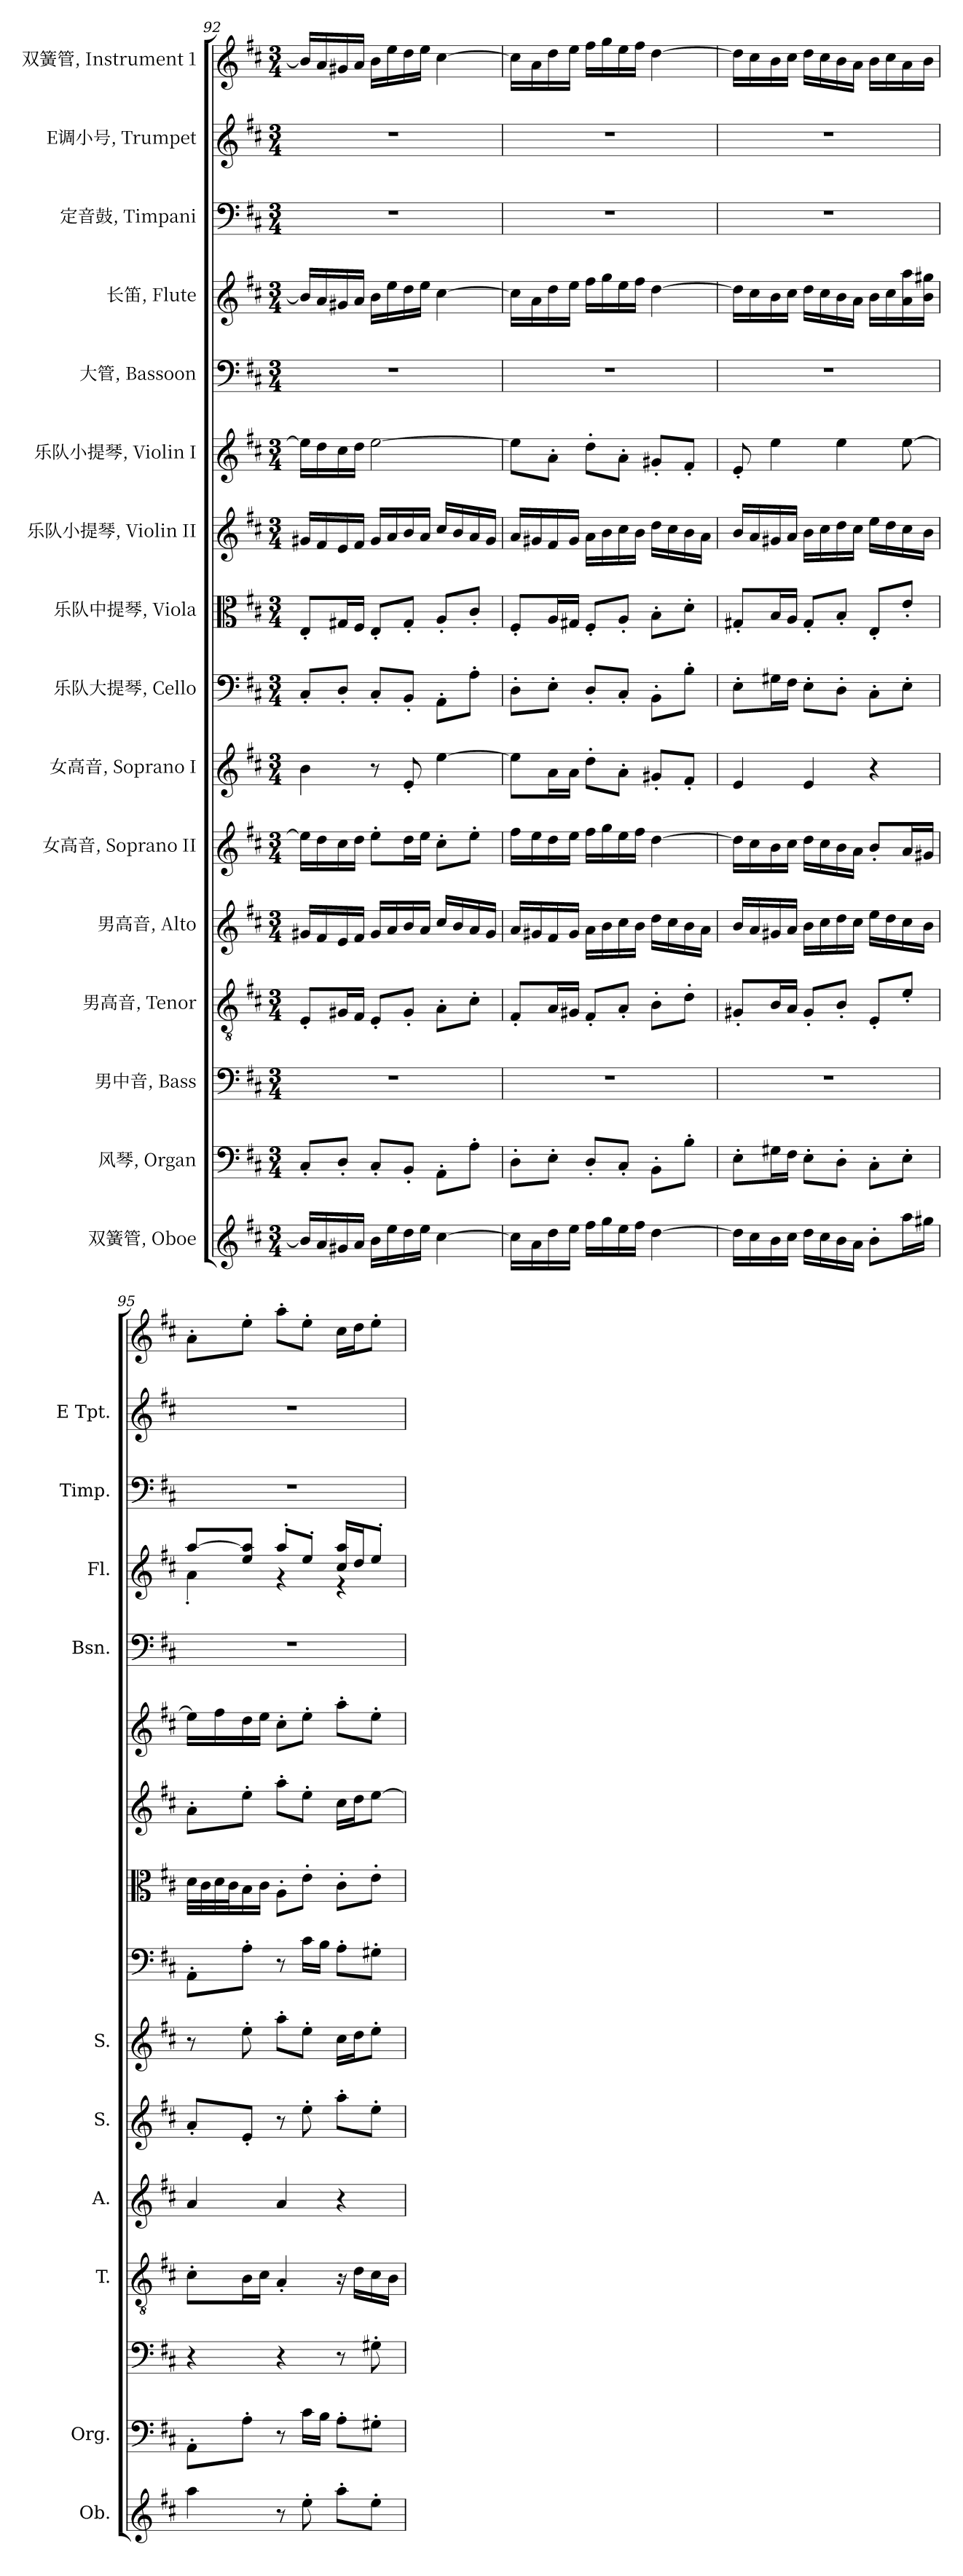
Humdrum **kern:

**kern	**kern	**kern	**kern	**kern	**kern	**kern	**kern	**kern	**kern	**kern	**kern	**kern	**kern	**kern	**kern
*part16	*part15	*part14	*part13	*part12	*part11	*part10	*part9	*part8	*part7	*part6	*part5	*part4	*part3	*part2	*part1
*staff16	*staff15	*staff14	*staff13	*staff12	*staff11	*staff10	*staff9	*staff8	*staff7	*staff6	*staff5	*staff4	*staff3	*staff2	*staff1
*I"双簧管, Oboe	*I"风琴, Organ	*I"男中音, Bass	*I"男高音, Tenor	*I"男高音, Alto	*I"女高音, Soprano II	*I"女高音, Soprano I	*I"乐队大提琴, Cello	*I"乐队中提琴, Viola	*I"乐队小提琴, Violin II	*I"乐队小提琴, Violin I	*I"大管, Bassoon	*I"长笛, Flute	*I"定音鼓, Timpani	*I"E调小号, Trumpet	*I"双簧管, Instrument  1
*I'Ob.	*I'Org.	*	*I'T.	*I'A.	*I'S.	*I'S.	*	*	*	*	*I'Bsn.	*I'Fl.	*I'Timp.	*I'E Tpt.	*
*clefG2	*clefF4	*clefF4	*clefGv2	*clefG2	*clefG2	*clefG2	*clefF4	*clefC3	*clefG2	*clefG2	*clefF4	*clefG2	*clefF4	*clefG2	*clefG2
*	*	*	*	*	*	*	*	*	*	*	*	*	*	*ITrd-3c-4	*
*k[f#c#]	*k[f#c#]	*k[f#c#]	*k[f#c#]	*k[f#c#]	*k[f#c#]	*k[f#c#]	*k[f#c#]	*k[f#c#]	*k[f#c#]	*k[f#c#]	*k[f#c#]	*k[f#c#]	*k[f#c#]	*k[b-e-a-d-g-c-]	*k[f#c#]
*M3/4	*M3/4	*M3/4	*M3/4	*M3/4	*M3/4	*M3/4	*M3/4	*M3/4	*M3/4	*M3/4	*M3/4	*M3/4	*M3/4	*M3/4	*M3/4
=92	=92	=92	=92	=92	=92	=92	=92	=92	=92	=92	=92	=92	=92	=92	=92
16b/LL]	8C#'/L	2.r	8E'/L	16g#X/LL	16ee\LL]	4b\	8C#'/L	8E'/L	16g#X/LL	16ee\LL]	2.r	16b/LL]	2.r	2.r	16b/LL]
16a/	.	.	.	16f#/	16dd\	.	.	.	16f#/	16dd\	.	16a/	.	.	16a/
16g#X/	8D'/J	.	16G#X/L	16e/	16cc#\	.	8D'/J	16G#X/L	16e/	16cc#\	.	16g#X/	.	.	16g#X/
16a/JJ	.	.	16F#/JJ	16f#/JJ	16dd\JJ	.	.	16F#/JJ	16f#/JJ	16dd\JJ	.	16a/JJ	.	.	16a/JJ
16b\LL	8C#'/L	.	8E'/L	16g#/LL	8ee'\L	8r	8C#'/L	8E'/L	16g#/LL	[2ee\	.	16b\LL	.	.	16b\LL
16ee\	.	.	.	16a/	.	.	.	.	16a/	.	.	16ee\	.	.	16ee\
16dd\	8BB'/J	.	8G#'/J	16b/	16dd\L	8e'/	8BB'/J	8G#'/J	16b/	.	.	16dd\	.	.	16dd\
16ee\JJ	.	.	.	16a/JJ	16ee\JJ	.	.	.	16a/JJ	.	.	16ee\JJ	.	.	16ee\JJ
[4cc#\	8AA'\L	.	8A'\L	16cc#/LL	8cc#'\L	[4ee\	8AA'\L	8A'/L	16cc#/LL	.	.	[4cc#\	.	.	[4cc#\
.	.	.	.	16b/	.	.	.	.	16b/	.	.	.	.	.	.
.	8A'\J	.	8c#'\J	16a/	8ee'\J	.	8A'\J	8c#'/J	16a/	.	.	.	.	.	.
.	.	.	.	16g#/JJ	.	.	.	.	16g#/JJ	.	.	.	.	.	.
=93	=93	=93	=93	=93	=93	=93	=93	=93	=93	=93	=93	=93	=93	=93	=93
16cc#\LL]	8D'\L	2.r	8F#'/L	16a/LL	16ff#\LL	8ee\L]	8D'\L	8F#'/L	16a/LL	8ee\L]	2.r	16cc#\LL]	2.r	2.r	16cc#\LL]
16a\	.	.	.	16g#X/	16ee\	.	.	.	16g#X/	.	.	16a\	.	.	16a\
16dd\	8E'\J	.	16A/L	16f#/	16dd\	16a\L	8E'\J	16A/L	16f#/	8a'\J	.	16dd\	.	.	16dd\
16ee\JJ	.	.	16G#X/JJ	16g#/JJ	16ee\JJ	16a\JJ	.	16G#X/JJ	16g#/JJ	.	.	16ee\JJ	.	.	16ee\JJ
16ff#\LL	8D'/L	.	8F#'/L	16a\LL	16ff#\LL	8dd'\L	8D'/L	8F#'/L	16a\LL	8dd'\L	.	16ff#\LL	.	.	16ff#\LL
16gg\	.	.	.	16b\	16gg\	.	.	.	16b\	.	.	16gg\	.	.	16gg\
16ee\	8C#'/J	.	8A'/J	16cc#\	16ee\	8a'\J	8C#'/J	8A'/J	16cc#\	8a'\J	.	16ee\	.	.	16ee\
16ff#\JJ	.	.	.	16b\JJ	16ff#\JJ	.	.	.	16b\JJ	.	.	16ff#\JJ	.	.	16ff#\JJ
[4dd\	8BB'\L	.	8B'\L	16dd\LL	[4dd\	8g#X'/L	8BB'\L	8B'\L	16dd\LL	8g#X'/L	.	[4dd\	.	.	[4dd\
.	.	.	.	16cc#\	.	.	.	.	16cc#\	.	.	.	.	.	.
.	8B'\J	.	8d'\J	16b\	.	8f#'/J	8B'\J	8d'\J	16b\	8f#'/J	.	.	.	.	.
.	.	.	.	16a\JJ	.	.	.	.	16a\JJ	.	.	.	.	.	.
!!LO:PB:g=z
=94	=94	=94	=94	=94	=94	=94	=94	=94	=94	=94	=94	=94	=94	=94	=94
16dd\LL]	8E'\L	2.r	8G#X'/L	16b/LL	16dd\LL]	4e/	8E'\L	8G#X'/L	16b/LL	8e'/	2.r	16dd\LL]	2.r	2.r	16dd\LL]
16cc#\	.	.	.	16a/	16cc#\	.	.	.	16a/	.	.	16cc#\	.	.	16cc#\
16b\	16G#X\L	.	16B/L	16g#X/	16b\	.	16G#X\L	16B/L	16g#X/	4ee\	.	16b\	.	.	16b\
16cc#\JJ	16F#\JJ	.	16A/JJ	16a/JJ	16cc#\JJ	.	16F#\JJ	16A/JJ	16a/JJ	.	.	16cc#\JJ	.	.	16cc#\JJ
16dd\LL	8E'\L	.	8G#'/L	16b\LL	16dd\LL	4e/	8E'\L	8G#'/L	16b\LL	.	.	16dd\LL	.	.	16dd\LL
16cc#\	.	.	.	16cc#\	16cc#\	.	.	.	16cc#\	.	.	16cc#\	.	.	16cc#\
16b\	8D'\J	.	8B'/J	16dd\	16b\	.	8D'\J	8B'/J	16dd\	4ee\	.	16b\	.	.	16b\
16a\JJ	.	.	.	16cc#\JJ	16a\JJ	.	.	.	16cc#\JJ	.	.	16a\JJ	.	.	16a\JJ
8b'\L	8C#'\L	.	8E'/L	16ee\LL	8b'/L	4r	8C#'\L	8E'/L	16ee\LL	.	.	16b\LL	.	.	16b\LL
.	.	.	.	16dd\	.	.	.	.	16dd\	.	.	16cc#\	.	.	16cc#\
16aa\L	8E'\J	.	8e'/J	16cc#\	16a/L	.	8E'\J	8e'/J	16cc#\	[8ee\	.	16a\ 16aa\	.	.	16a\
16gg#X\JJ	.	.	.	16b\JJ	16g#X/JJ	.	.	.	16b\JJ	.	.	16b\ 16gg#X\JJ	.	.	16b\JJ
=95	=95	=95	=95	=95	=95	=95	=95	=95	=95	=95	=95	=95	=95	=95	=95
*	*	*	*	*	*	*	*	*	*	*	*	*^	*	*	*
4aa\	8AA'\L	4r	8c#'\L	4a/	8a'/L	8r	8AA'\L	32d\LLL	8a'\L	16ee\LL]	2.r	[8aa/L	4a'\	2.r	2.r	8a'\L
.	.	.	.	.	.	.	.	32c#\	.	.	.	.	.	.	.	.
.	.	.	.	.	.	.	.	32d\	.	16ff#\	.	.	.	.	.	.
.	.	.	.	.	.	.	.	32c#\J	.	.	.	.	.	.	.	.
.	8A'\J	.	16B\L	.	8e'/J	8ee'\	8A'\J	16B\	8ee'\J	16dd\	.	8ee/ 8aa/]J	.	.	.	8ee'\J
.	.	.	16c#\JJ	.	.	.	.	16c#\JJ	.	16ee\JJ	.	.	.	.	.	.
8r	8r	4r	4A'/	4a/	8r	8aa'\L	8r	8A'\L	8aa'\L	8cc#'\L	.	8aa'/L	4r	.	.	8aa'\L
8ee'\	16c#\LL	.	.	.	8ee'\	8ee'\J	16c#\LL	8e'\J	8ee'\J	8ee'\J	.	8ee'/J	.	.	.	8ee'\J
.	16B\JJ	.	.	.	.	.	16B\JJ	.	.	.	.	.	.	.	.	.
8aa'\L	8A'\L	8r	16r	4r	8aa'\L	16cc#\LL	8A'\L	8c#'\L	16cc#\LL	8aa'\L	.	16cc#/ 16aa/LL	4r	.	.	16cc#\LL
.	.	.	16d\LL	.	.	16dd\J	.	.	16dd\J	.	.	16dd/J	.	.	.	16dd\J
8ee'\J	8G#X'\J	8G#X'\	16c#\	.	8ee'\J	8ee'\J	8G#X'\J	8e'\J	[8ee\J	8ee'\J	.	8ee'/J	.	.	.	8ee'\J
.	.	.	16B\JJ	.	.	.	.	.	.	.	.	.	.	.	.	.
*	*	*	*	*	*	*	*	*	*	*	*	*v	*v	*	*	*
=	=	=	=	=	=	=	=	=	=	=	=	=	=	=	=
*-	*-	*-	*-	*-	*-	*-	*-	*-	*-	*-	*-	*-	*-	*-	*-
